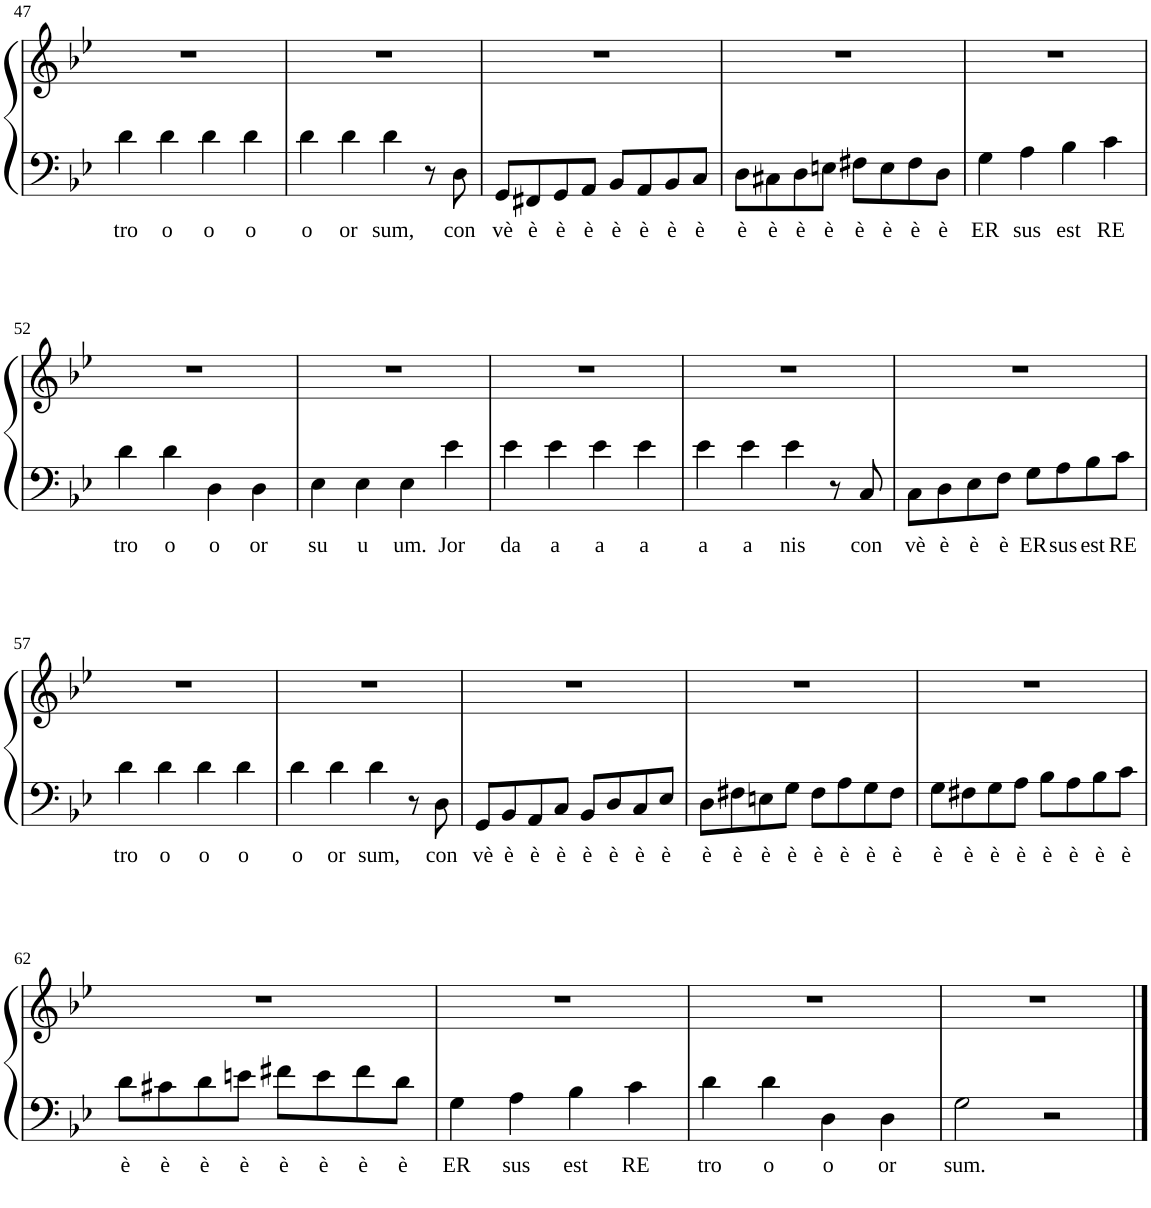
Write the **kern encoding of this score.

**kern	**text	**kern
*part1	*part1	*part1
*staff2	*staff2	*staff1
*I"Piano	*	*
*I'Pno	*	*
!!LO:PB:g=z
*clefF4	*	*clefG2
*k[b-e-]	*	*k[b-e-]
*B-:	*	*B-:
*M4/4	*	*M4/4
*met(c)	*	*met(c)
=47	=47	=47
!	!LO:LY:b	!
4d\	tro	1r
!	!LO:LY:b	!
4d\	o	.
!	!LO:LY:b	!
4d\	o	.
!	!LO:LY:b	!
4d\	o	.
=48	=48	=48
!	!LO:LY:b	!
4d\	o	1r
!	!LO:LY:b	!
4d\	or	.
!	!LO:LY:b	!
4d\	sum,	.
8r	.	.
!	!LO:LY:b	!
8D\	con	.
=49	=49	=49
!	!LO:LY:b	!
8GG/L	vè	1r
!	!LO:LY:b	!
8FF#X/	è	.
!	!LO:LY:b	!
8GG/	è	.
!	!LO:LY:b	!
8AA/J	è	.
!	!LO:LY:b	!
8BB-/L	è	.
!	!LO:LY:b	!
8AA/	è	.
!	!LO:LY:b	!
8BB-/	è	.
!	!LO:LY:b	!
8C/J	è	.
=50	=50	=50
!	!LO:LY:b	!
8D\L	è	1r
!	!LO:LY:b	!
8C#X\	è	.
!	!LO:LY:b	!
8D\	è	.
!	!LO:LY:b	!
8En\J	è	.
!	!LO:LY:b	!
8F#X\L	è	.
!	!LO:LY:b	!
8E\	è	.
!	!LO:LY:b	!
8F#\	è	.
!	!LO:LY:b	!
8D\J	è	.
=51	=51	=51
!	!LO:LY:b	!
4G\	ER	1r
!	!LO:LY:b	!
4A\	sus	.
!	!LO:LY:b	!
4B-\	est	.
!	!LO:LY:b	!
4c\	RE	.
!!LO:LB:g=z
=52	=52	=52
!	!LO:LY:b	!
4d\	tro	1r
!	!LO:LY:b	!
4d\	o	.
!	!LO:LY:b	!
4D\	o	.
!	!LO:LY:b	!
4D\	or	.
=53	=53	=53
!	!LO:LY:b	!
4E-\	su	1r
!	!LO:LY:b	!
4E-\	u	.
!	!LO:LY:b	!
4E-\	um.	.
!	!LO:LY:b	!
4e-\	Jor	.
=54	=54	=54
!	!LO:LY:b	!
4e-\	da	1r
!	!LO:LY:b	!
4e-\	a	.
!	!LO:LY:b	!
4e-\	a	.
!	!LO:LY:b	!
4e-\	a	.
=55	=55	=55
!	!LO:LY:b	!
4e-\	a	1r
!	!LO:LY:b	!
4e-\	a	.
!	!LO:LY:b	!
4e-\	nis	.
8r	.	.
!	!LO:LY:b	!
8C/	con	.
=56	=56	=56
!	!LO:LY:b	!
8C\L	vè	1r
!	!LO:LY:b	!
8D\	è	.
!	!LO:LY:b	!
8E-\	è	.
!	!LO:LY:b	!
8F\J	è	.
!	!LO:LY:b	!
8G\L	ER	.
!	!LO:LY:b	!
8A\	sus	.
!	!LO:LY:b	!
8B-\	est	.
!	!LO:LY:b	!
8c\J	RE	.
!!LO:LB:g=z
=57	=57	=57
!	!LO:LY:b	!
4d\	tro	1r
!	!LO:LY:b	!
4d\	o	.
!	!LO:LY:b	!
4d\	o	.
!	!LO:LY:b	!
4d\	o	.
=58	=58	=58
!	!LO:LY:b	!
4d\	o	1r
!	!LO:LY:b	!
4d\	or	.
!	!LO:LY:b	!
4d\	sum,	.
8r	.	.
!	!LO:LY:b	!
8D\	con	.
=59	=59	=59
!	!LO:LY:b	!
8GG/L	vè	1r
!	!LO:LY:b	!
8BB-/	è	.
!	!LO:LY:b	!
8AA/	è	.
!	!LO:LY:b	!
8C/J	è	.
!	!LO:LY:b	!
8BB-/L	è	.
!	!LO:LY:b	!
8D/	è	.
!	!LO:LY:b	!
8C/	è	.
!	!LO:LY:b	!
8E-/J	è	.
=60	=60	=60
!	!LO:LY:b	!
8D\L	è	1r
!	!LO:LY:b	!
8F#X\	è	.
!	!LO:LY:b	!
8En\	è	.
!	!LO:LY:b	!
8G\J	è	.
!	!LO:LY:b	!
8F#\L	è	.
!	!LO:LY:b	!
8A\	è	.
!	!LO:LY:b	!
8G\	è	.
!	!LO:LY:b	!
8F#\J	è	.
=61	=61	=61
!	!LO:LY:b	!
8G\L	è	1r
!	!LO:LY:b	!
8F#X\	è	.
!	!LO:LY:b	!
8G\	è	.
!	!LO:LY:b	!
8A\J	è	.
!	!LO:LY:b	!
8B-\L	è	.
!	!LO:LY:b	!
8A\	è	.
!	!LO:LY:b	!
8B-\	è	.
!	!LO:LY:b	!
8c\J	è	.
!!LO:LB:g=z
=62	=62	=62
!	!LO:LY:b	!
8d\L	è	1r
!	!LO:LY:b	!
8c#X\	è	.
!	!LO:LY:b	!
8d\	è	.
!	!LO:LY:b	!
8en\J	è	.
!	!LO:LY:b	!
8f#X\L	è	.
!	!LO:LY:b	!
8e\	è	.
!	!LO:LY:b	!
8f#\	è	.
!	!LO:LY:b	!
8d\J	è	.
=63	=63	=63
!	!LO:LY:b	!
4G\	ER	1r
!	!LO:LY:b	!
4A\	sus	.
!	!LO:LY:b	!
4B-\	est	.
!	!LO:LY:b	!
4c\	RE	.
=64	=64	=64
!	!LO:LY:b	!
4d\	tro	1r
!	!LO:LY:b	!
4d\	o	.
!	!LO:LY:b	!
4D\	o	.
!	!LO:LY:b	!
4D\	or	.
=65	=65	=65
!	!LO:LY:b	!
2G\	sum.	1r
2r	.	.
==	==	==
*-	*-	*-
